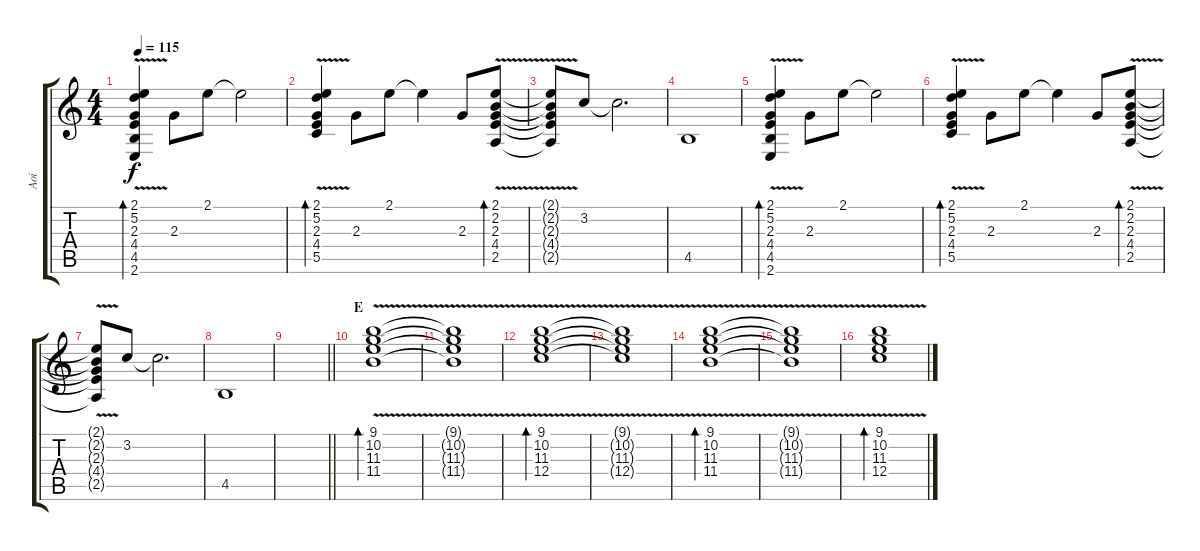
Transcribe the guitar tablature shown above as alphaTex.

\track ("Aoi" "Aoi") {instrument distortionguitar}
\staff {score tabs}
\tuning (D4 A3 F3 C3 G2 D2) {hide}
\ts (4 4)
\tempo 115
\clef g2
\ks c
(2.1{v} 5.2{v} 2.3{v} 4.4{v} 4.5{v} 2.6{v}).4{bd 60 dy f instrument electricguitarclean} 2.3.8 2.1.8 2.1{t}.2 |
(2.1{v} 5.2{v} 2.3{v} 4.4{v} 5.5{v}).4{bd 60} 2.3.8 2.1.8 2.1{t}.4 2.3.8 (2.1{v} 2.2{v} 2.3{v} 4.4{v} 2.5{v}).8{bd 60} |
(2.1{t} 2.2{t} 2.3{t} 4.4{t} 2.5{t}).8 3.2.8 3.2{t}.2{d} |
4.5.1 |
(2.1{v} 5.2{v} 2.3{v} 4.4{v} 4.5{v} 2.6{v}).4{bd 60} 2.3.8 2.1.8 2.1{t}.2 |
(2.1{v} 5.2{v} 2.3{v} 4.4{v} 5.5{v}).4{bd 60} 2.3.8 2.1.8 2.1{t}.4 2.3.8 (2.1{v} 2.2{v} 2.3{v} 4.4{v} 2.5{v}).8{bd 60} |
(2.1{t} 2.2{t} 2.3{t} 4.4{t} 2.5{t}).8 3.2.8 3.2{t}.2{d} |
4.5.1 |
\barLineRight lightlight
|
\section ("" "E")
(9.1{v} 10.2{v} 11.3{v} 11.4{v}).1{bd 60 volume 12 instrument distortionguitar} |
(9.1{t} 10.2{t} 11.3{t} 11.4{t}).1 |
(9.1{v} 10.2{v} 11.3{v} 12.4{v}).1{bd 60} |
(9.1{t} 10.2{t} 11.3{t} 12.4{t}).1 |
(9.1{v} 10.2{v} 11.3{v} 11.4{v}).1{bd 60} |
(9.1{t} 10.2{t} 11.3{t} 11.4{t}).1 |
(9.1{v} 10.2{v} 11.3{v} 12.4{v}).1{bd 60}
